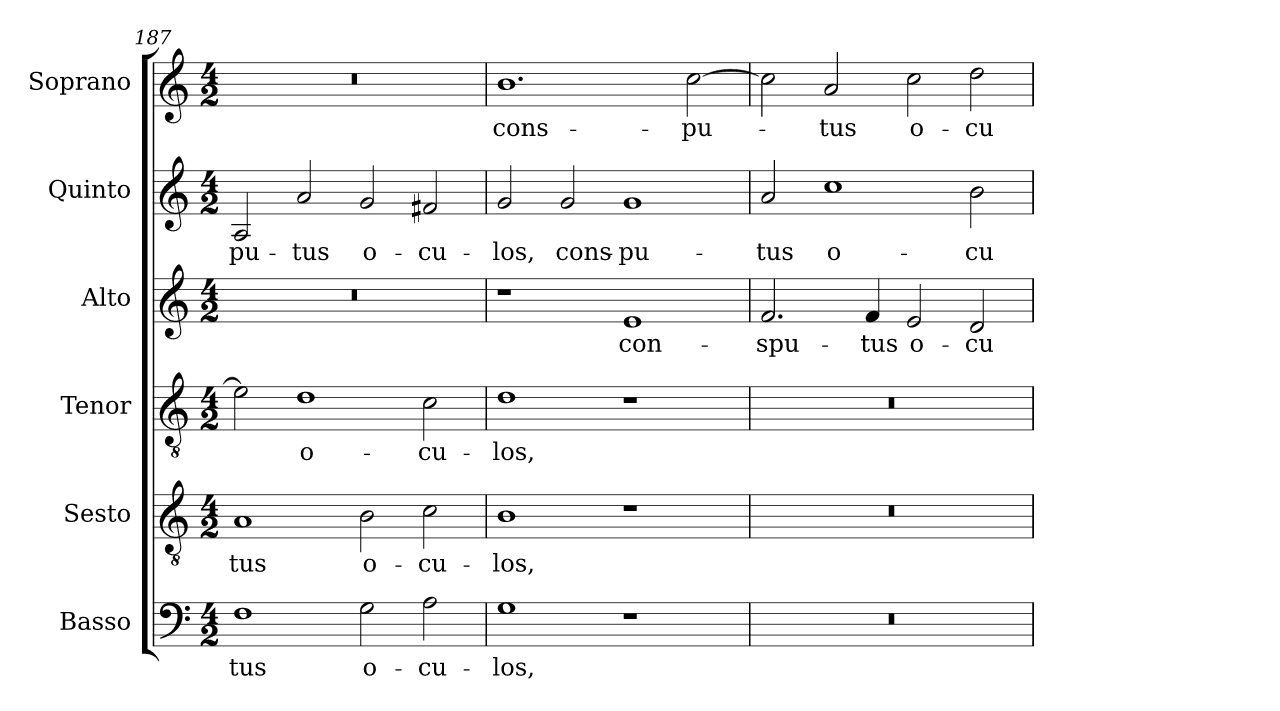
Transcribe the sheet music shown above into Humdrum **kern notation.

**kern	**text	**kern	**text	**kern	**text	**kern	**text	**kern	**text	**kern	**text
*part6	*part6	*part5	*part5	*part4	*part4	*part3	*part3	*part2	*part2	*part1	*part1
*staff6	*staff6	*staff5	*staff5	*staff4	*staff4	*staff3	*staff3	*staff2	*staff2	*staff1	*staff1
*I"Basso	*	*I"Sesto	*	*I"Tenor	*	*I"Alto	*	*I"Quinto	*	*I"Soprano	*
*I'B.	*	*I'Ss.	*	*I'T.	*	*I'A.	*	*I'Q.	*	*I'S.	*
*clefF4	*	*clefGv2	*	*clefGv2	*	*clefG2	*	*clefG2	*	*clefG2	*
*	*	*ITrd7c12	*	*ITrd7c12	*	*	*	*	*	*	*
*k[]	*	*k[]	*	*k[]	*	*k[]	*	*k[]	*	*k[]	*
*C:	*	*C:	*	*C:	*	*C:	*	*C:	*	*C:	*
*M4/2	*	*M4/2	*	*M4/2	*	*M4/2	*	*M4/2	*	*M4/2	*
=187	=187	=187	=187	=187	=187	=187	=187	=187	=187	=187	=187
!	!LO:LY:b:color=#000000	!	!	!	!	!	!	!	!	!	!
!	!	!	!LO:LY:b:color=#000000	!	!	!LO:N:vis=1	!	!	!	!	!
!	!	!	!	!	!	!	!	!	!LO:LY:b:color=#000000	!LO:N:vis=1	!
1Fi	-tus	1AAi	-tus	2Ei\]	.	0r	.	2Ai/	-pu-	0r	.
!	!	!	!	!	!LO:LY:b:color=#000000	!	!	!	!	!	!
!	!	!	!	!	!	!	!	!	!LO:LY:b:color=#000000	!	!
.	.	.	.	1Di	o-	.	.	2ai/	-tus	.	.
!	!LO:LY:b:color=#000000	!	!	!	!	!	!	!	!	!	!
!	!	!	!LO:LY:b:color=#000000	!	!	!	!	!	!	!	!
!	!	!	!	!	!	!	!	!	!LO:LY:b:color=#000000	!	!
2Gi\	o-	2BBi\	o-	.	.	.	.	2gi/	o-	.	.
!	!LO:LY:b:color=#000000	!	!	!	!	!	!	!	!	!	!
!	!	!	!LO:LY:b:color=#000000	!	!	!	!	!	!	!	!
!	!	!	!	!	!LO:LY:b:color=#000000	!	!	!	!	!	!
!	!	!	!	!	!	!	!	!	!LO:LY:b:color=#000000	!	!
2Ai\	-cu-	2Ci\	-cu-	2Ci\	-cu-	.	.	2f#Xi/	-cu-	.	.
=188	=188	=188	=188	=188	=188	=188	=188	=188	=188	=188	=188
!	!LO:LY:b:color=#000000	!	!	!	!	!	!	!	!	!	!
!	!	!	!LO:LY:b:color=#000000	!	!	!	!	!	!	!	!
!	!	!	!	!	!LO:LY:b:color=#000000	!	!	!	!	!	!
!	!	!	!	!	!	!	!	!	!LO:LY:b:color=#000000	!	!
!	!	!	!	!	!	!	!	!	!	!	!LO:LY:b:color=#000000
1Gi	-los,	1BBi	-los,	1Di	-los,	1r	.	2gi/	-los,	1.bi	cons-
!	!	!	!	!	!	!	!	!	!LO:LY:b:color=#000000	!	!
.	.	.	.	.	.	.	.	2gi/	cons-	.	.
!	!	!	!	!	!	!	!LO:LY:b:color=#000000	!	!	!	!
!	!	!	!	!	!	!	!	!	!LO:LY:b:color=#000000	!	!
1r	.	1r	.	1r	.	1ei	con-	1gi	-pu-	.	.
!	!	!	!	!	!	!	!	!	!	!	!LO:LY:b:color=#000000
.	.	.	.	.	.	.	.	.	.	[2cci\	-pu-
!!LO:LB:g=z
=189	=189	=189	=189	=189	=189	=189	=189	=189	=189	=189	=189
!LO:N:vis=1	!	!LO:N:vis=1	!	!LO:N:vis=1	!	!	!	!	!	!	!
!	!	!	!	!	!	!	!LO:LY:b:color=#000000	!	!	!	!
!	!	!	!	!	!	!	!	!	!LO:LY:b:color=#000000	!	!
0r	.	0r	.	0r	.	2.fi/	-spu-	2ai/	-tus	2cci\]	.
!	!	!	!	!	!	!	!	!	!LO:LY:b:color=#000000	!	!
!	!	!	!	!	!	!	!	!	!	!	!LO:LY:b:color=#000000
.	.	.	.	.	.	.	.	1cci	o-	2ai/	-tus
!	!	!	!	!	!	!	!LO:LY:b:color=#000000	!	!	!	!
.	.	.	.	.	.	4fi/	-tus	.	.	.	.
!	!	!	!	!	!	!	!LO:LY:b:color=#000000	!	!	!	!
!	!	!	!	!	!	!	!	!	!	!	!LO:LY:b:color=#000000
.	.	.	.	.	.	2ei/	o-	.	.	2cci\	o-
!	!	!	!	!	!	!	!LO:LY:b:color=#000000	!	!	!	!
!	!	!	!	!	!	!	!	!	!LO:LY:b:color=#000000	!	!
!	!	!	!	!	!	!	!	!	!	!	!LO:LY:b:color=#000000
.	.	.	.	.	.	2di/	-cu-	2bi\	-cu-	2ddi\	-cu-
=	=	=	=	=	=	=	=	=	=	=	=
*-	*-	*-	*-	*-	*-	*-	*-	*-	*-	*-	*-
